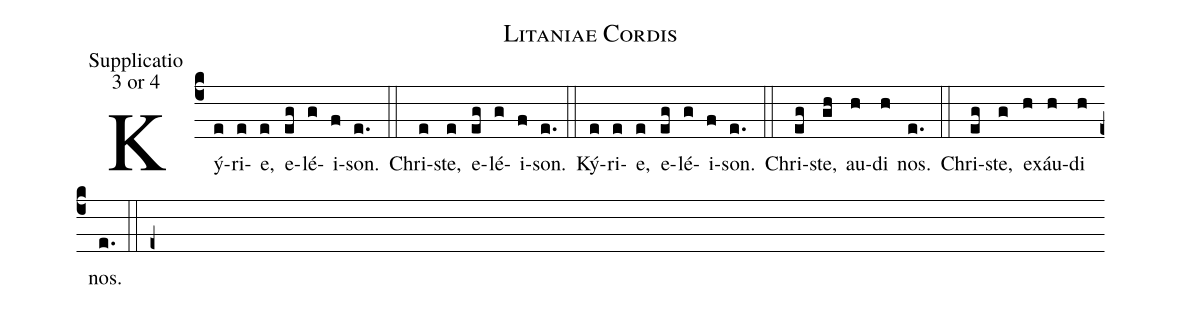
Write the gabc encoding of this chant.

name:Litaniae Cordis;
office-part:Supplicatio;
mode:3 or 4;
def-m1: \grealign;
%%
(c4)Ký(e)ri(e)e,(e) e(eg)lé(g)i(f)son.(e.) (::)
Chri(e)ste,(e) e(eg)lé(g)i(f)son.(e.) (::)
Ký(e)ri(e)e,(e) e(eg)lé(g)i(f)son.(e.) (::)
Chri(eg)ste,(gh) au(h)di(h) nos.(e.) (::)
Chri(eg)ste,(g) e(h)xáu(h)di(h) nos.(e.) (::e+)

%%(Z)
%Pa([em1]ef)ter([em1]e) de([em1]e) cæ([em1]e)lis,([em1]g) <b>De</b>([em1]gvFE)us,([em1]e.) (;) mi([em1]h)se([em1]g)ré([em1]i)re([em1]h) no([em1]e.)bis.([em1]e.) (::)
%%(Z)
%%Fi(ef)li(e) Re(e)dém(e)ptor(e) mun(e)<v>\spurhspace</v><i>di</i>(g) <b>De</b>(gvFE)us,(e.) (;) mi(h)se(g)ré(i)re(h) no(e.)bis.(e.) (::) (Z)
%%Spí(ef)ri(e)tus(e) San(e)<v>\spurhspace</v><i>cti</i>(g) <b>De</b>(gvFE)us,(e.) (;) mi(h)se(g)ré(i)re(h) no(e.)bis.(e.) (::) (Z)
%%San(ef)cta(e) Trí(e)ni(e)tas(e) u(e)<v>\spurhspace</v><i>nus</i> <b>De</b>(gvFE)us,(e.) (;) mi(h)se(g)ré(i)re(h) no(e.)bis.(e.) (::) (Z)
%
%%Cor(e) Je(ef)su,(e.) Fí(e)li(e)i(e) Pa(e)tris(e) <i>æ</i>(g)<b>tér</b>(gvFE)ni,(e.) (;) mi(h)se(g)ré(i)re(h) no(e.)bis.(e.) (::) (Z)
%%Cor(e) Je(ef)su,(e.) in(e) si(e)nu(e) Vír(e)gi(e)nis(e) Má(e)tris(e) a(e) Spí(e)ri(e)tu(e) San(e)cto(e) (:) <i>for-</i>(g) (:)  (gr[ocba:1{]) <b>má-</b>(gv[ocba:0}]FE) (:?) tum,(e.) (;) mi(h)se(g)ré(i)re(h) no(e.)bis.(e.) (::)
